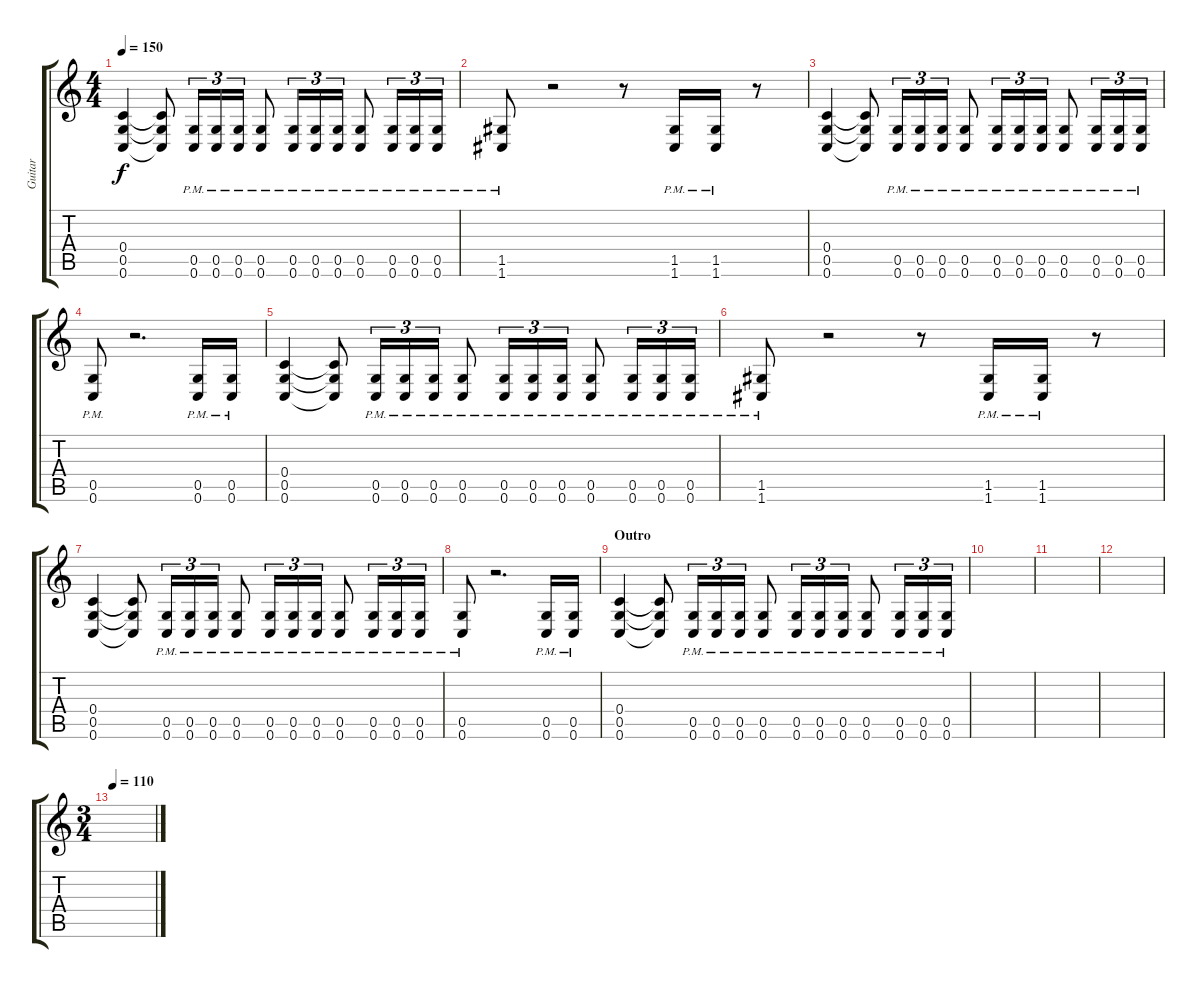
\track ("Guitar" "Guitar") {instrument overdrivenguitar}
\staff {score tabs}
\tuning (D4 A3 F3 C3 G2 C2) {hide}
\ts (4 4)
\tempo 150
\clef g2
\ks c
(0.4 0.5 0.6).4{dy f} (0.4{t} 0.5{t} 0.6{t}).8 (0.5{pm} 0.6{pm}).16{tu (3 2)} (0.5{pm} 0.6{pm}).16{tu (3 2)} (0.5{pm} 0.6{pm}).16{tu (3 2)} (0.5{pm} 0.6{pm}).8 (0.5{pm} 0.6{pm}).16{tu (3 2)} (0.5{pm} 0.6{pm}).16{tu (3 2)} (0.5{pm} 0.6{pm}).16{tu (3 2)} (0.5{pm} 0.6{pm}).8 (0.5{pm} 0.6{pm}).16{tu (3 2)} (0.5{pm} 0.6{pm}).16{tu (3 2)} (0.5{pm} 0.6{pm}).16{tu (3 2)} |
(1.5{pm} 1.6{pm}).8 r.2 r.8 (1.5{pm} 1.6{pm}).16 (1.5{pm} 1.6{pm}).16 r.8 |
(0.4 0.5 0.6).4 (0.4{t} 0.5{t} 0.6{t}).8 (0.5{pm} 0.6{pm}).16{tu (3 2)} (0.5{pm} 0.6{pm}).16{tu (3 2)} (0.5{pm} 0.6{pm}).16{tu (3 2)} (0.5{pm} 0.6{pm}).8 (0.5{pm} 0.6{pm}).16{tu (3 2)} (0.5{pm} 0.6{pm}).16{tu (3 2)} (0.5{pm} 0.6{pm}).16{tu (3 2)} (0.5{pm} 0.6{pm}).8 (0.5{pm} 0.6{pm}).16{tu (3 2)} (0.5{pm} 0.6{pm}).16{tu (3 2)} (0.5{pm} 0.6{pm}).16{tu (3 2)} |
(0.5{pm} 0.6{pm}).8 r.2{d} (0.5{pm} 0.6{pm}).16 (0.5{pm} 0.6{pm}).16 |
(0.4 0.5 0.6).4 (0.4{t} 0.5{t} 0.6{t}).8 (0.5{pm} 0.6{pm}).16{tu (3 2)} (0.5{pm} 0.6{pm}).16{tu (3 2)} (0.5{pm} 0.6{pm}).16{tu (3 2)} (0.5{pm} 0.6{pm}).8 (0.5{pm} 0.6{pm}).16{tu (3 2)} (0.5{pm} 0.6{pm}).16{tu (3 2)} (0.5{pm} 0.6{pm}).16{tu (3 2)} (0.5{pm} 0.6{pm}).8 (0.5{pm} 0.6{pm}).16{tu (3 2)} (0.5{pm} 0.6{pm}).16{tu (3 2)} (0.5{pm} 0.6{pm}).16{tu (3 2)} |
(1.5{pm} 1.6{pm}).8 r.2 r.8 (1.5{pm} 1.6{pm}).16 (1.5{pm} 1.6{pm}).16 r.8 |
(0.4 0.5 0.6).4{volume 0} (0.4{t} 0.5{t} 0.6{t}).8 (0.5{pm} 0.6{pm}).16{tu (3 2)} (0.5{pm} 0.6{pm}).16{tu (3 2)} (0.5{pm} 0.6{pm}).16{tu (3 2)} (0.5{pm} 0.6{pm}).8 (0.5{pm} 0.6{pm}).16{tu (3 2)} (0.5{pm} 0.6{pm}).16{tu (3 2)} (0.5{pm} 0.6{pm}).16{tu (3 2)} (0.5{pm} 0.6{pm}).8 (0.5{pm} 0.6{pm}).16{tu (3 2)} (0.5{pm} 0.6{pm}).16{tu (3 2)} (0.5{pm} 0.6{pm}).16{tu (3 2)} |
(0.5{pm} 0.6{pm}).8 r.2{d} (0.5{pm} 0.6{pm}).16 (0.5{pm} 0.6{pm}).16 |
\section ("" "Outro")
(0.4 0.5 0.6).4 (0.4{t} 0.5{t} 0.6{t}).8 (0.5{pm} 0.6{pm}).16{tu (3 2)} (0.5{pm} 0.6{pm}).16{tu (3 2)} (0.5{pm} 0.6{pm}).16{tu (3 2)} (0.5{pm} 0.6{pm}).8 (0.5{pm} 0.6{pm}).16{tu (3 2)} (0.5{pm} 0.6{pm}).16{tu (3 2)} (0.5{pm} 0.6{pm}).16{tu (3 2)} (0.5{pm} 0.6{pm}).8 (0.5{pm} 0.6{pm}).16{tu (3 2)} (0.5{pm} 0.6{pm}).16{tu (3 2)} (0.5{pm} 0.6{pm}).16{tu (3 2)} |
|
|
|
\ts (3 4)
\tempo 110
